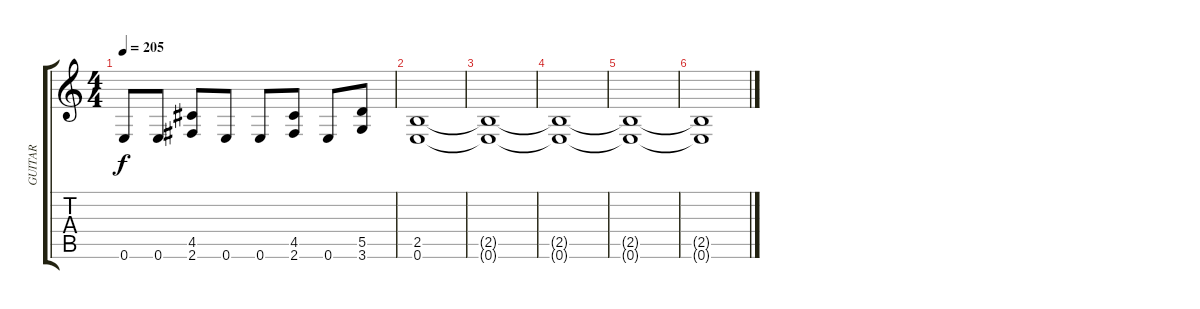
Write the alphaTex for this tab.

\track ("GUITAR" "GUITAR") {instrument overdrivenguitar}
\staff {score tabs}
\tuning (E4 B3 G3 D3 A2 E2) {hide}
\ts (4 4)
\tempo 205
\clef g2
\ks c
0.6.8{dy f} 0.6.8 (4.5 2.6).8 0.6.8 0.6.8 (4.5 2.6).8 0.6.8 (5.5 3.6).8 |
(2.5 0.6).1 |
(2.5{t} 0.6{t}).1 |
(2.5{t} 0.6{t}).1 |
(2.5{t} 0.6{t}).1 |
(2.5{t} 0.6{t}).1
